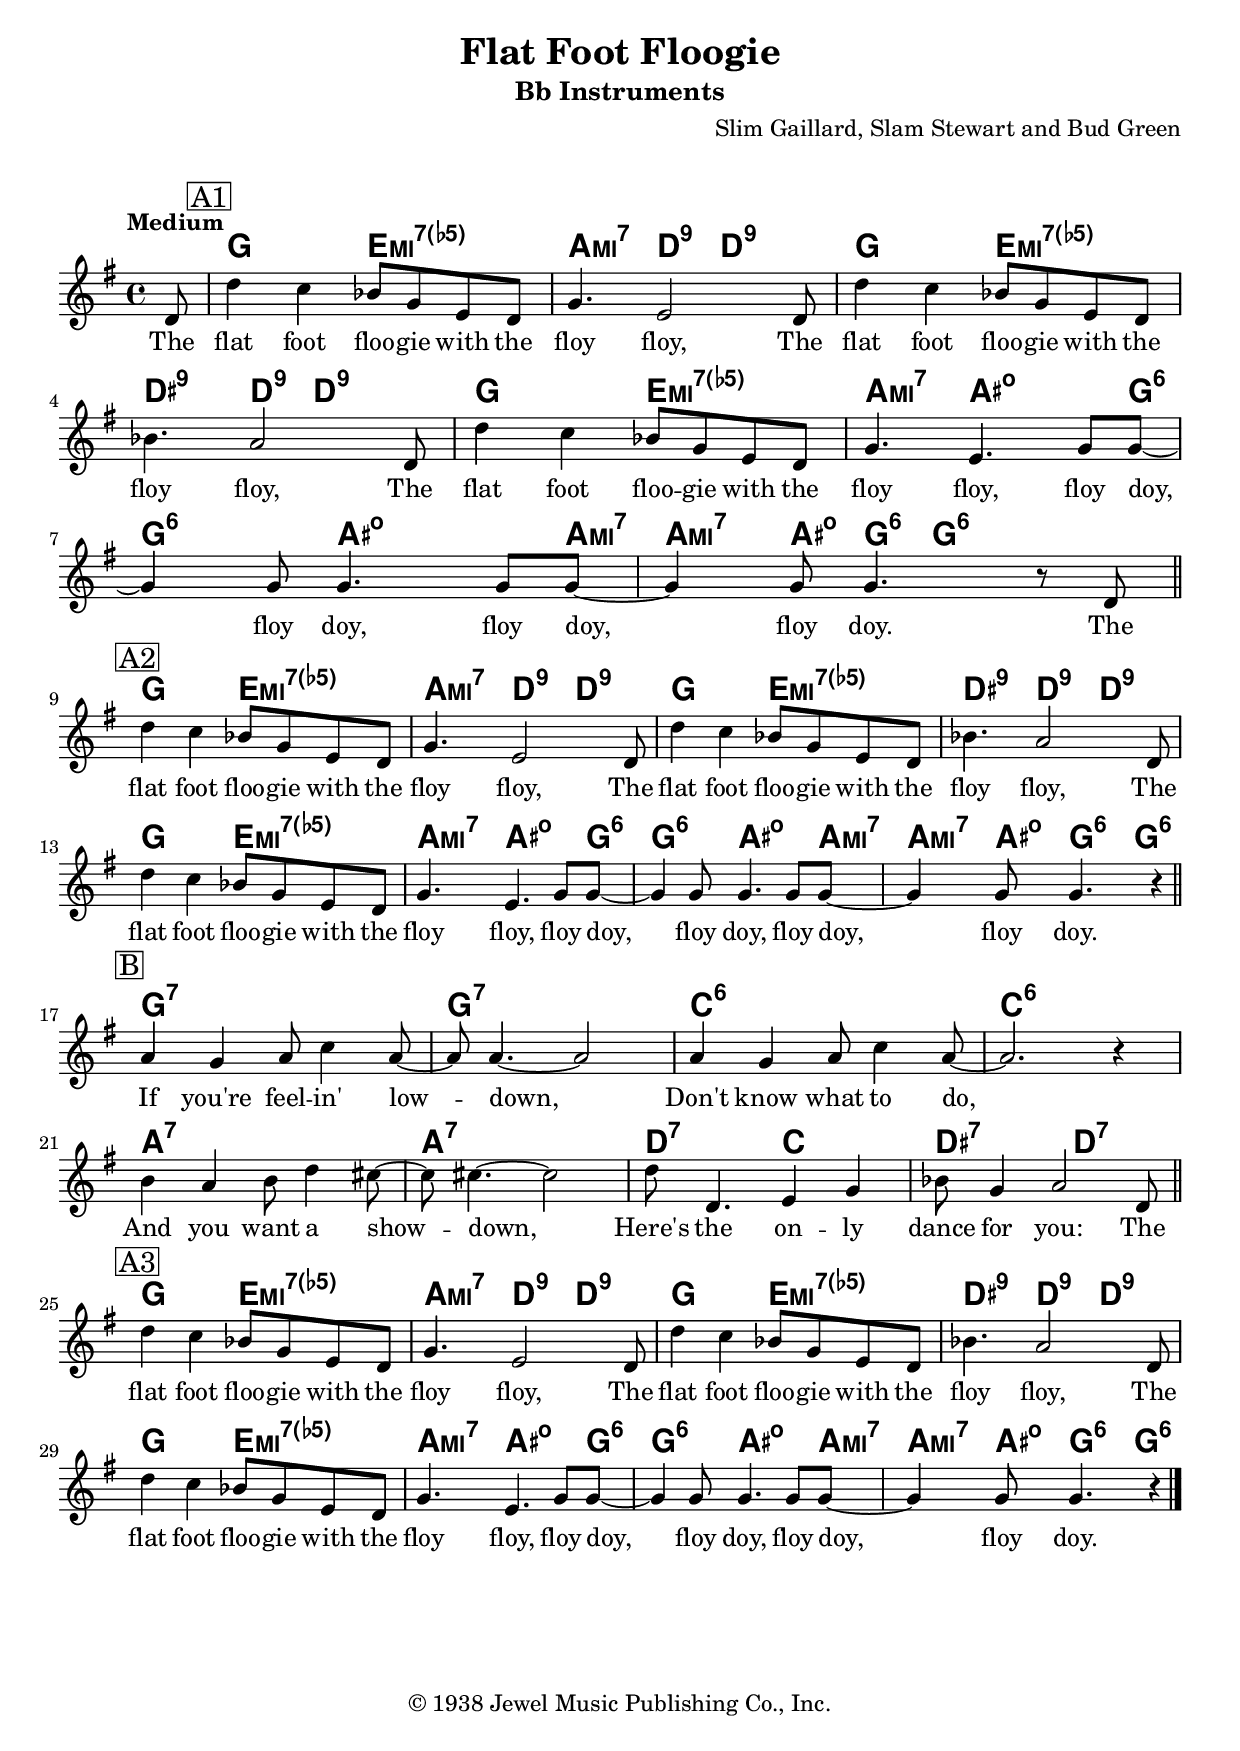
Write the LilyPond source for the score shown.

\version "2.18.2"

\include "english.ly"

instrument = "Bb Instruments"
whatKey = g
whatClef = "treble"

%% -*- Mode: LilyPond -*-

\include "lead-sheets.ily"

\header {
  title = "Flat Foot Floogie"
  subtitle = \instrument
  poet = ""
  composer = "Slim Gaillard, Slam Stewart and Bud Green"
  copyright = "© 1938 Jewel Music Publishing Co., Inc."
}

refrainLyrics = \lyricmode {
The flat foot floo -- gie with the floy floy,
The flat foot floo -- gie with the floy floy,
The flat foot floo -- gie with the floy floy,
floy doy, floy doy, floy doy, floy doy.
The flat foot floo -- gie with the floy floy,
The flat foot floo -- gie with the floy floy,
The flat foot floo -- gie with the floy floy,
floy doy, floy doy, floy doy, floy doy.
If you're feel -- in' low -- down,
Don't know what to do,
And you want a show -- down,
Here's the on -- ly dance for you:
The flat foot floo -- gie with the floy floy,
The flat foot floo -- gie with the floy floy,
The flat foot floo -- gie with the floy floy,
floy doy, floy doy, floy doy, floy doy.
}

refrainFirehouseChords = \chordmode {
  s8
  af2 af2/c df2 ef2:7 af1 e2:7 ef2:7
  af2 af2/c df2 ef2:7 af2 df2:7 af2 ef2:7
  af2 af2/c df2 ef2:7 af1 e2:7 ef2:7
  af2 af2/c df2 ef2:7 af2 df2:7 af2 ef2:7
  af2:7 ef2:m7 af1:7 df1:7 df4 df4:7 c4:7 b4:7
  bf2:7 f2:m7 bf1:7 ef2:7 bf2:7 e2:7 ef2:7
  af2 af2/c df2 ef2:7 af1 e2:7 ef2:7
  af2 af2/c df2 ef2:7 af2 df2:7 af2 ef2:7
}

refrainDecadeSeriesChords = \chordmode {
  s8
  af2 f2:m7.5- bf4.:m7 ef8:9 ef2:9
  af2 f2:m7.5- e4.:9 ef8:9 ef2:9
  af2 f2:m7.5- bf4.:m7 b2:dim7 af8:6
  af4.:6 b2:dim7 bf8:m7 bf4:m7 b8:dim7 af8:6 af2:6

  af2 f2:m7.5- bf4.:m7 ef8:9 ef2:9
  af2 f2:m7.5- e4.:9 ef8:9 ef2:9
  af2 f2:m7.5- bf4.:m7 b2:dim7 af8:6
  af4.:6 b2:dim7 bf8:m7 bf4:m7 b8:dim7 af8:6 af2:6
  
  af1:7 af1:7 df1:6 df1:6 bf1:7 bf1:7 ef2:7 df2 e2:7 ef2:7

  af2 f2:m7.5- bf4.:m7 ef8:9 ef2:9
  af2 f2:m7.5- e4.:9 ef8:9 ef2:9
  af2 f2:m7.5- bf4.:m7 b2:dim7 af8:6
  af4.:6 b2:dim7 bf8:m7 bf4:m7 b8:dim7 af8:6 af2:6
}

refrainChords = \chordmode {
  \refrainDecadeSeriesChords
}

refrainKey = af

refrainMelody = \relative f' {
  \time 4/4
  \key \refrainKey \major
  \clef \whatClef
  \tempo "Medium"
  
  \partial 8 ef8
  \noBreak

  \mark \markup{ \box "A1" }
  
  ef'4 df4 cf8 af8 f8 ef8 |
  \noBreak
  af4. f2 ef8 |
  \noBreak
  ef'4 df4 cf8 af8 f8 ef8 |
  \break
  cf'4. bf2 ef,8 |
  \noBreak
  ef'4 df4 cf8 af8 f8 ef8 |
  \noBreak
  af4. f4. af8 af8~ | 
  \break
  af4 af8 af4. af8 af8~ |
  \noBreak
  af4 af8 af4. r8 ef8 |

  \bar "||"
  \break

  \mark \markup{ \box "A2" }

  ef'4 df4 cf8 af8 f8 ef8 | 
  \noBreak
  af4. f2 ef8 |
  \noBreak
  ef'4 df4 cf8 af8 f8 ef8 |
  \noBreak
  cf'4. bf2 ef,8 |
  \break
  ef'4 df4 cf8 af8 f8 ef8 |
  \noBreak
  af4. f4. af8 af8~ | 
  \noBreak
  af4 af8 af4. af8 af8~ |
  \noBreak
  af4 af8 af4. r4 |

  \bar "||"
  \break

  \mark \markup{ \box "B" }
  
  bf4 af4 bf8 df4 bf8~ |
  \noBreak
  bf8 bf4.~ bf2 |
  \noBreak
  bf4 af4 bf8 df4 bf8~ |
  \noBreak
  bf2. r4 |
  \break
  c4 bf4 c8 ef4 d8~ |
  \noBreak
  d8 d4.~ d2 |
  \noBreak
  ef8 ef,4. f4 af4 |
  \noBreak
  cf8 af4 bf2 ef,8 |

  \bar "||"
  \break

  \mark \markup{ \box "A3" }

  ef'4 df4 cf8 af8 f8 ef8 |
  \noBreak
  af4. f2 ef8 |
  \noBreak
  ef'4 df4 cf8 af8 f8 ef8 |
  \noBreak
  cf'4. bf2 ef,8 |
  \break
  ef'4 df4 cf8 af8 f8 ef8 |
  \noBreak
  af4. f4. af8 af8~ | 
  \noBreak
  af4 af8 af4. af8 af8~ |
  \noBreak
  af4 af8 af4. r4 |

  \bar "|."
}

\include "paper.ily"

\markup {
  % Leave a gap after the header
  \vspace #1
}

\include "refrain.ily"

